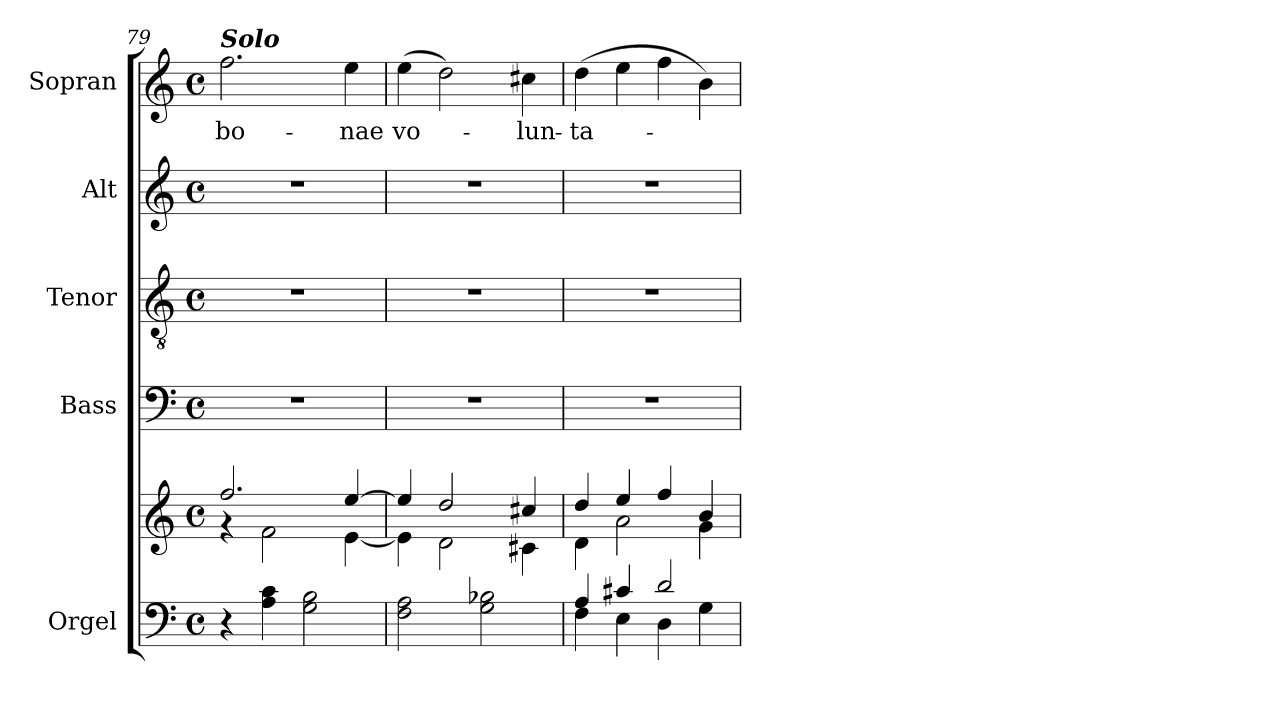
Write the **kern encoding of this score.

**kern	**kern	**kern	**kern	**kern	**kern	**text
*part5	*part5	*part4	*part3	*part2	*part1	*part1
*staff6	*staff5	*staff4	*staff3	*staff2	*staff1	*staff1
*I"Orgel	*	*I"Bass	*I"Tenor	*I"Alt	*I"Sopran	*
*I'Org.	*	*I'B.	*I'T.	*I'A.	*I'S.	*
!!LO:LB:g=z
*clefF4	*clefG2	*clefF4	*clefGv2	*clefG2	*clefG2	*
*k[]	*k[]	*k[]	*k[]	*k[]	*k[]	*
*C:	*C:	*C:	*C:	*C:	*C:	*
*M4/4	*M4/4	*M4/4	*M4/4	*M4/4	*M4/4	*
*met(c)	*met(c)	*met(c)	*met(c)	*met(c)	*met(c)	*
=79	=79	=79	=79	=79	=79	=79
*	*^	*	*	*	*	*
!	!	!	!	!	!	!LO:TX:a:Bi:t=Solo	!
!	!	!	!	!	!	!	!LO:LY:b
4r	2.ff/	4rf	1r	1r	1r	2.ff\	bo-
4A\ 4c\	.	2f\	.	.	.	.	.
2G\ 2B\	.	.	.	.	.	.	.
!	!	!	!	!	!	!	!LO:LY:b
.	[>4ee/	[<4e\	.	.	.	4ee\	-nae
=80	=80	=80	=80	=80	=80	=80	=80
!	!	!	!	!	!	!	!LO:LY:b
2F\ 2A\	4ee/]	4e\]	1r	1r	1r	(>4ee\	vo-
.	2dd/	2d\	.	.	.	2dd\)	.
2G\ 2B-X\	.	.	.	.	.	.	.
!	!	!	!	!	!	!	!LO:LY:b
.	4cc#X/	4c#X\	.	.	.	4cc#X\	-lun-
=81	=81	=81	=81	=81	=81	=81	=81
*^	*	*	*	*	*	*	*
!	!	!	!	!	!	!	!	!LO:LY:b
4A/	4F\	4dd/	4d\	1r	1r	1r	(>4dd\	-ta-
4c#X/	4E\	4ee/	2a\	.	.	.	4ee\	.
2d/	4D\	4ff/	.	.	.	.	4ff\	.
.	4G\	4b/	4g\	.	.	.	4b\)	.
*v	*v	*	*	*	*	*	*	*
*	*v	*v	*	*	*	*	*
=	=	=	=	=	=	=
*-	*-	*-	*-	*-	*-	*-
